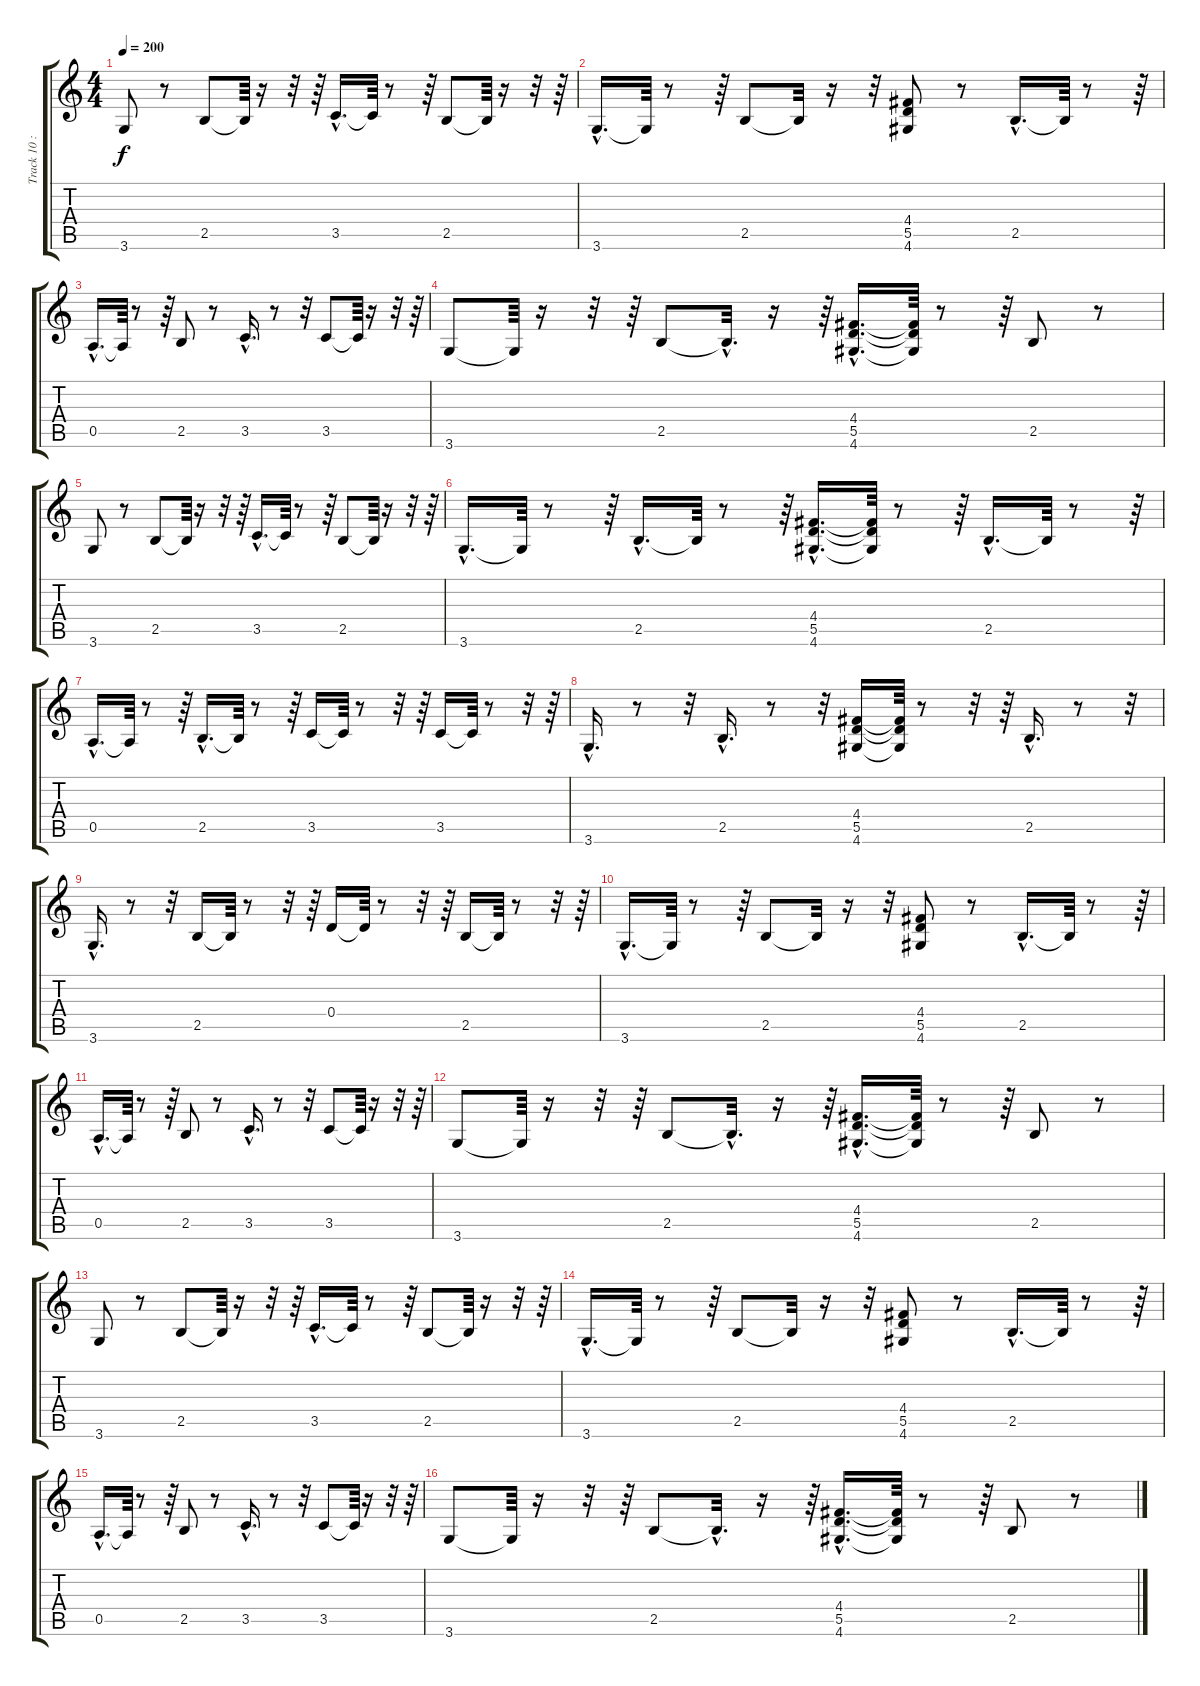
\track ("Track 10 : unspecified" "Track 10 :") {instrument electricguitarjazz}
\staff {score tabs}
\tuning (E4 B3 G3 D3 A2 E2) {hide}
\ts (4 4)
\tempo 200
\clef g2
\ks c
3.6.8{dy f} r.8 2.5.8 2.5{t}.64 r.16 r.32 r.64 3.5{hac}.16{d} 3.5{t}.64 r.8 r.64 2.5.8 2.5{t}.64 r.16 r.32 r.64 |
3.6{hac}.16{d} 3.6{t}.64 r.8 r.64 2.5.8 2.5{t}.32 r.16 r.32 (4.4 5.5 4.6).8 r.8 2.5{hac}.16{d} 2.5{t}.64 r.8 r.64 |
0.5{hac}.16{d} 0.5{t}.64 r.8 r.64 2.5.8 r.8 3.5{hac}.16{d} r.8 r.32 3.5.8 3.5{t}.64 r.16 r.32 r.64 |
3.6.8 3.6{t}.64 r.16 r.32 r.64 2.5.8 2.5{hac t}.32{d} r.16 r.64 (4.4{hac} 5.5{hac} 4.6{hac}).16{d} (4.4{t} 5.5{t} 4.6{t}).64 r.8 r.64 2.5.8 r.8 |
3.6.8 r.8 2.5.8 2.5{t}.64 r.16 r.32 r.64 3.5{hac}.16{d} 3.5{t}.64 r.8 r.64 2.5.8 2.5{t}.64 r.16 r.32 r.64 |
3.6{hac}.16{d} 3.6{t}.64 r.8 r.64 2.5{hac}.16{d} 2.5{t}.64 r.8 r.64 (4.4{hac} 5.5{hac} 4.6{hac}).16{d} (4.4{t} 5.5{t} 4.6{t}).64 r.8 r.64 2.5{hac}.16{d} 2.5{t}.64 r.8 r.64 |
0.5{hac}.16{d} 0.5{t}.64 r.8 r.64 2.5{hac}.16{d} 2.5{t}.64 r.8 r.64 3.5.16 3.5{t}.64 r.8 r.32 r.64 3.5.16 3.5{t}.64 r.8 r.32 r.64 |
3.6{hac}.16{d} r.8 r.32 2.5{hac}.16{d} r.8 r.32 (4.4 5.5 4.6).16 (4.4{t} 5.5{t} 4.6{t}).64 r.8 r.32 r.64 2.5{hac}.16{d} r.8 r.32 |
3.6{hac}.16{d} r.8 r.32 2.5.16 2.5{t}.64 r.8 r.32 r.64 0.4.16 0.4{t}.64 r.8 r.32 r.64 2.5.16 2.5{t}.64 r.8 r.32 r.64 |
3.6{hac}.16{d} 3.6{t}.64 r.8 r.64 2.5.8 2.5{t}.32 r.16 r.32 (4.4 5.5 4.6).8 r.8 2.5{hac}.16{d} 2.5{t}.64 r.8 r.64 |
0.5{hac}.16{d} 0.5{t}.64 r.8 r.64 2.5.8 r.8 3.5{hac}.16{d} r.8 r.32 3.5.8 3.5{t}.64 r.16 r.32 r.64 |
3.6.8 3.6{t}.64 r.16 r.32 r.64 2.5.8 2.5{hac t}.32{d} r.16 r.64 (4.4{hac} 5.5{hac} 4.6{hac}).16{d} (4.4{t} 5.5{t} 4.6{t}).64 r.8 r.64 2.5.8 r.8 |
3.6.8 r.8 2.5.8 2.5{t}.64 r.16 r.32 r.64 3.5{hac}.16{d} 3.5{t}.64 r.8 r.64 2.5.8 2.5{t}.64 r.16 r.32 r.64 |
3.6{hac}.16{d} 3.6{t}.64 r.8 r.64 2.5.8 2.5{t}.32 r.16 r.32 (4.4 5.5 4.6).8 r.8 2.5{hac}.16{d} 2.5{t}.64 r.8 r.64 |
0.5{hac}.16{d} 0.5{t}.64 r.8 r.64 2.5.8 r.8 3.5{hac}.16{d} r.8 r.32 3.5.8 3.5{t}.64 r.16 r.32 r.64 |
3.6.8 3.6{t}.64 r.16 r.32 r.64 2.5.8 2.5{hac t}.32{d} r.16 r.64 (4.4{hac} 5.5{hac} 4.6{hac}).16{d} (4.4{t} 5.5{t} 4.6{t}).64 r.8 r.64 2.5.8 r.8
